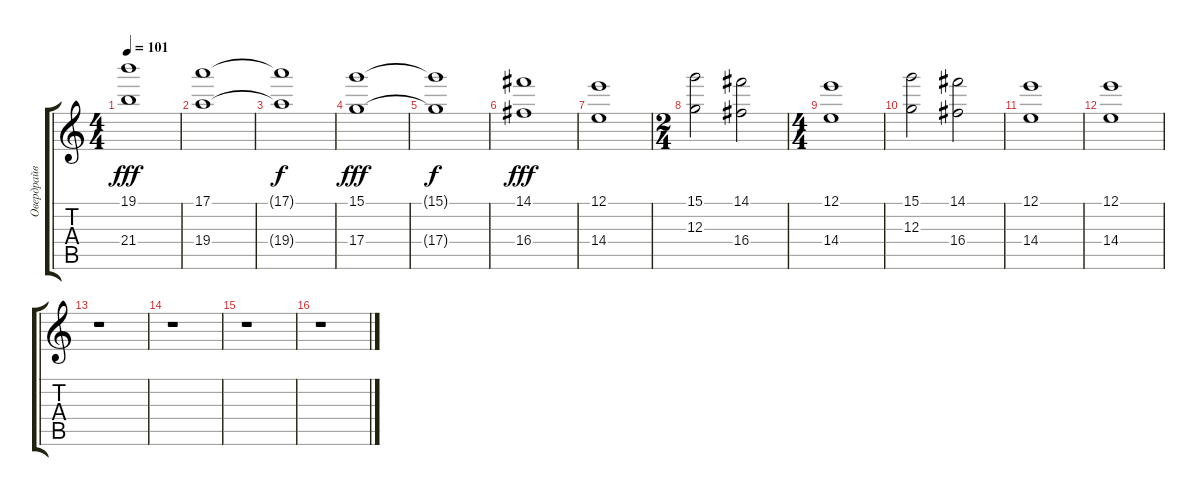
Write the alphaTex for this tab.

\track ("Овердрайв 1" "Овердрайв ") {instrument overdrivenguitar}
\staff {score tabs}
\tuning (E4 B3 G3 D3 A2 E2) {hide}
\ts (4 4)
\tempo 101
\clef g2
\ks c
(19.1 21.4).1{dy fff} |
(17.1 19.4).1 |
(17.1{t} 19.4{t}).1{dy f} |
(15.1 17.4).1{dy fff} |
(15.1{t} 17.4{t}).1{dy f} |
(14.1 16.4).1{dy fff} |
(12.1 14.4).1 |
\ts (2 4)
(15.1 12.3).2 (14.1 16.4).2 |
\ts (4 4)
(12.1 14.4).1 |
(15.1 12.3).2 (14.1 16.4).2 |
(12.1 14.4).1 |
(12.1 14.4).1 |
r.1 |
r.1 |
r.1 |
r.1
